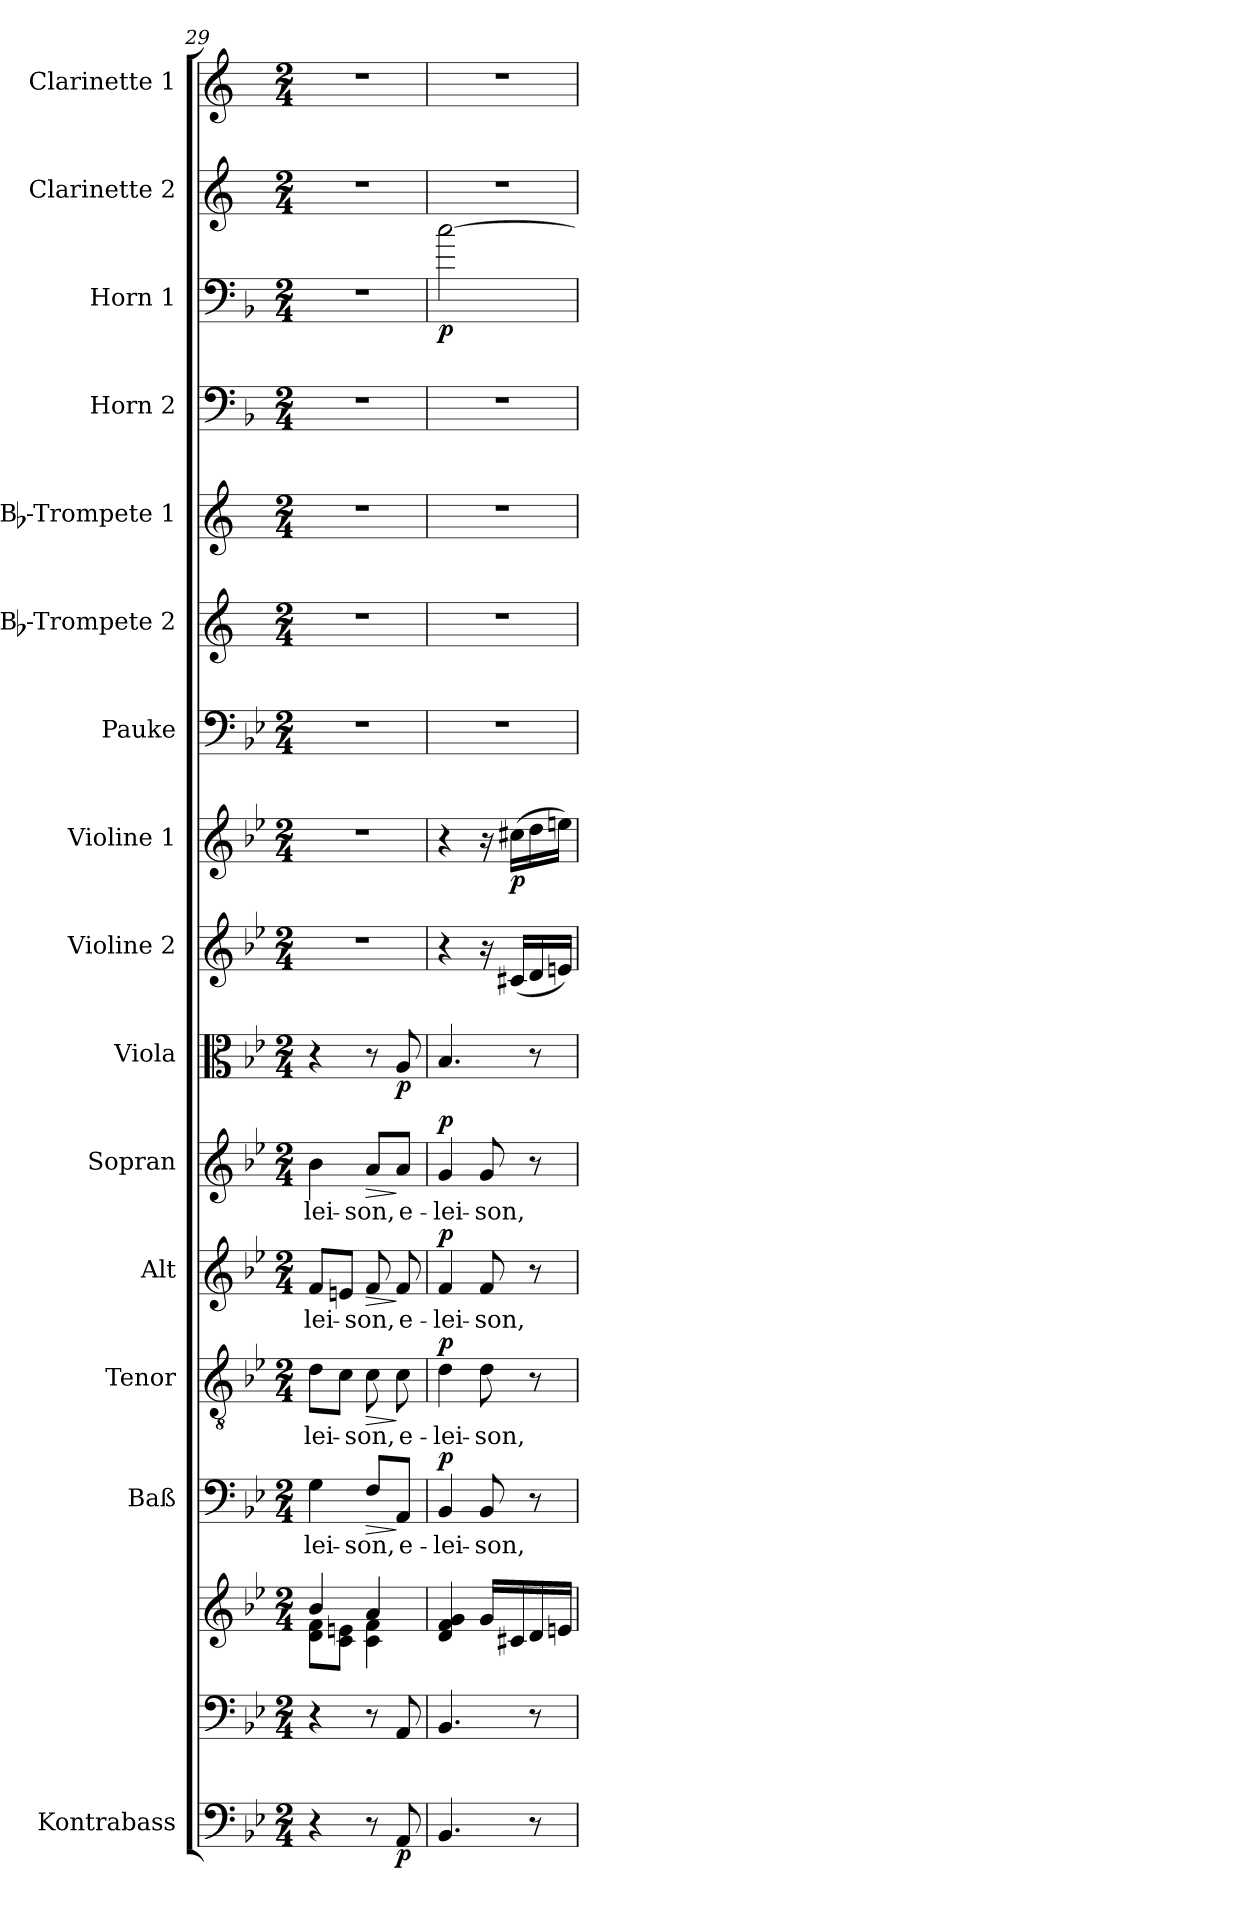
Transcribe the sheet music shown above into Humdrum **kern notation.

**kern	**dynam	**kern	**kern	**kern	**text	**dynam	**kern	**text	**dynam	**kern	**text	**dynam	**kern	**text	**dynam	**kern	**dynam	**kern	**kern	**dynam	**kern	**kern	**kern	**kern	**kern	**dynam	**kern	**kern
*part16	*part16	*part15	*part15	*part14	*part14	*part14	*part13	*part13	*part13	*part12	*part12	*part12	*part11	*part11	*part11	*part10	*part10	*part9	*part8	*part8	*part7	*part6	*part5	*part4	*part3	*part3	*part2	*part1
*staff17	*staff17	*staff16	*staff15	*staff14	*staff14	*staff14	*staff13	*staff13	*staff13	*staff12	*staff12	*staff12	*staff11	*staff11	*staff11	*staff10	*staff10	*staff9	*staff8	*staff8	*staff7	*staff6	*staff5	*staff4	*staff3	*staff3	*staff2	*staff1
*I"Kontrabass	*	*	*	*I"Baß	*	*	*I"Tenor	*	*	*I"Alt	*	*	*I"Sopran	*	*	*I"Viola	*	*I"Violine 2	*I"Violine 1	*	*I"Pauke	*I"Bb-Trompete 2	*I"Bb-Trompete 1	*I"Horn 2	*I"Horn 1	*	*I"Clarinette 2	*I"Clarinette 1
*I'Kb.	*	*	*	*I'Baß	*	*	*I'Ten	*	*	*I'Alt	*	*	*I'Sop	*	*	*I'Vla.	*	*I'Vln. 2	*I'Vln. 1	*	*I'Pk.	*I'Bb Trp. 2	*I'Bb Trp. 1	*I'Hrn. 2	*I'Hrn. 1	*	*I'Cl. 2	*I'Cl. 1
*clefF4	*	*clefF4	*clefG2	*clefF4	*	*	*clefGv2	*	*	*clefG2	*	*	*clefG2	*	*	*clefC3	*	*clefG2	*clefG2	*	*clefF4	*clefG2	*clefG2	*clefF4	*clefF4	*	*clefG2	*clefG2
*ITrd7c12	*	*	*	*	*	*	*	*	*	*	*	*	*	*	*	*	*	*	*	*	*	*ITrd1c2	*ITrd1c2	*ITrd4c7	*ITrd4c7	*	*ITrd1c2	*ITrd1c2
*k[b-e-]	*	*k[b-e-]	*k[b-e-]	*k[b-e-]	*	*	*k[b-e-]	*	*	*k[b-e-]	*	*	*k[b-e-]	*	*	*k[b-e-]	*	*k[b-e-]	*k[b-e-]	*	*k[b-e-]	*k[b-e-]	*k[b-e-]	*k[b-e-]	*k[b-e-]	*	*k[b-e-]	*k[b-e-]
*B-:	*	*B-:	*B-:	*B-:	*	*	*B-:	*	*	*B-:	*	*	*B-:	*	*	*B-:	*	*B-:	*B-:	*	*B-:	*B-:	*B-:	*B-:	*B-:	*	*B-:	*B-:
*M2/4	*	*M2/4	*M2/4	*M2/4	*	*	*M2/4	*	*	*M2/4	*	*	*M2/4	*	*	*M2/4	*	*M2/4	*M2/4	*	*M2/4	*M2/4	*M2/4	*M2/4	*M2/4	*	*M2/4	*M2/4
=29	=29	=29	=29	=29	=29	=29	=29	=29	=29	=29	=29	=29	=29	=29	=29	=29	=29	=29	=29	=29	=29	=29	=29	=29	=29	=29	=29	=29
*	*	*	*^	*	*	*	*	*	*	*	*	*	*	*	*	*	*	*	*	*	*	*	*	*	*	*	*	*
!	!	!	!	!	!	!LO:LY:b	!	!	!LO:LY:b	!	!	!LO:LY:b	!	!	!LO:LY:b	!	!	!	!	!	!	!	!	!	!	!	!	!	!
4r	.	4r	4b-/	8d\ 8f\L	4G\	-lei-	.	8d\L	-lei-	.	8f/L	-lei-	.	4b-\	-lei-	.	4r	.	2r	2r	.	2r	2r	2r	2r	2r	.	2r	2r
.	.	.	.	8c\ 8en\J	.	.	.	8c\J	.	.	8en/J	.	.	.	.	.	.	.	.	.	.	.	.	.	.	.	.	.	.
!	!	!	!	!	!	!LO:LY:b	!LO:HP:b	!	!LO:LY:b	!LO:HP:b	!	!LO:LY:b	!LO:HP:b	!	!LO:LY:b	!LO:HP:b	!	!	!	!	!	!	!	!	!	!	!	!	!
8r	.	8r	4a/	4c\ 4f\	8F/L	-son,	>	8c\	-son,	>	8f/	-son,	>	8a/L	-son,	>	8r	.	.	.	.	.	.	.	.	.	.	.	.
!	!LO:DY:b	!	!	!	!	!LO:LY:b	!	!	!LO:LY:b	!	!	!LO:LY:b	!	!	!LO:LY:b	!	!	!LO:DY:b	!	!	!	!	!	!	!	!	!	!	!
8AAA/	p	8AA/	.	.	8AA/J	e-	]	8c\	e-	]	8f/	e-	]	8a/J	e-	]	8A/	p	.	.	.	.	.	.	.	.	.	.	.
*	*	*	*v	*v	*	*	*	*	*	*	*	*	*	*	*	*	*	*	*	*	*	*	*	*	*	*	*	*	*
=30	=30	=30	=30	=30	=30	=30	=30	=30	=30	=30	=30	=30	=30	=30	=30	=30	=30	=30	=30	=30	=30	=30	=30	=30	=30	=30	=30	=30
!	!	!	!	!	!LO:LY:b	!LO:DY:a	!	!LO:LY:b	!LO:DY:a	!	!LO:LY:b	!LO:DY:a	!	!LO:LY:b	!LO:DY:a	!	!	!	!	!	!	!	!	!	!	!LO:DY:b	!	!
4.BBB-/	.	4.BB-/	4d/ 4f/ 4g/	4BB-/	-lei-	p	4d\	-lei-	p	4f/	-lei-	p	4g/	-lei-	p	4.B-/	.	4r	4r	.	2r	2r	2r	2r	[2f\	p	2r	2r
!	!	!	!	!	!LO:LY:b	!	!	!LO:LY:b	!	!	!LO:LY:b	!	!	!LO:LY:b	!	!	!	!	!	!	!	!	!	!	!	!	!	!
.	.	.	16g/LL	8BB-/	-son,	.	8d\	-son,	.	8f/	-son,	.	8g/	-son,	.	.	.	16r	16r	.	.	.	.	.	.	.	.	.
!	!	!	!	!	!	!	!	!	!	!	!	!	!	!	!	!	!	!	!	!LO:DY:b	!	!	!	!	!	!	!	!
.	.	.	16c#X/	.	.	.	.	.	.	.	.	.	.	.	.	.	.	(<16c#X/LL	(>16cc#X\LL	p	.	.	.	.	.	.	.	.
8r	.	8r	16d/	8r	.	.	8r	.	.	8r	.	.	8r	.	.	8r	.	16d/	16dd\	.	.	.	.	.	.	.	.	.
.	.	.	16en/JJ	.	.	.	.	.	.	.	.	.	.	.	.	.	.	16en/JJ)	16een\JJ)	.	.	.	.	.	.	.	.	.
=	=	=	=	=	=	=	=	=	=	=	=	=	=	=	=	=	=	=	=	=	=	=	=	=	=	=	=	=
*-	*-	*-	*-	*-	*-	*-	*-	*-	*-	*-	*-	*-	*-	*-	*-	*-	*-	*-	*-	*-	*-	*-	*-	*-	*-	*-	*-	*-
